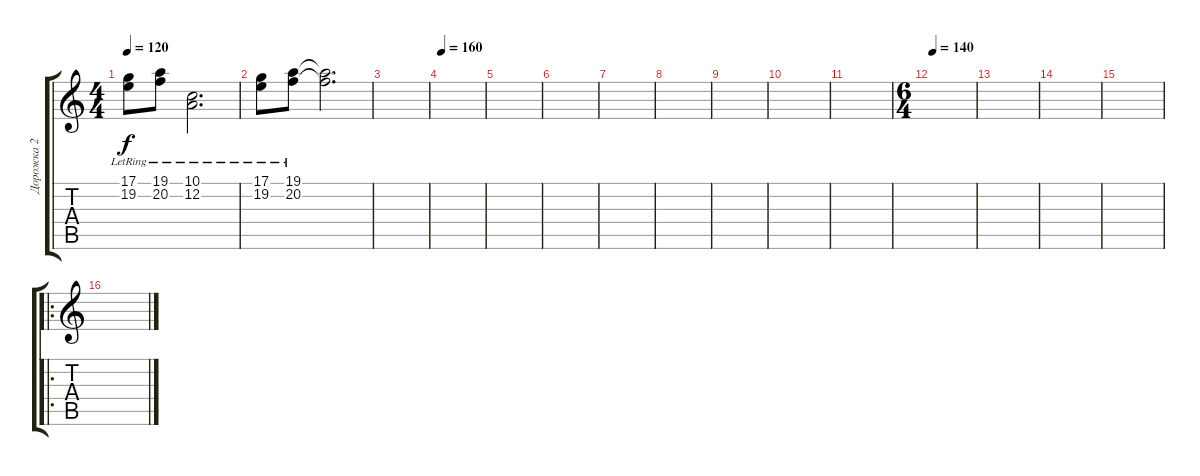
\track ("Дорожка 2" "Дорожка 2") {instrument acousticgrandpiano}
\staff {score tabs}
\tuning (D4 A3 F3 C3 G2 D2) {hide}
\ts (4 4)
\tempo 120
\clef g2
\ks c
(17.1{lr} 19.2).8{dy f} (19.1{lr} 20.2).8 (10.1{lr} 12.2).2{d} |
(17.1{lr} 19.2).8 (19.1{lr} 20.2).8 (19.1{t} 20.2{t}).2{d} |
|
\tempo 160
|
|
|
|
|
|
|
|
\ts (6 4)
\tempo 140
|
|
|
|
\ro
